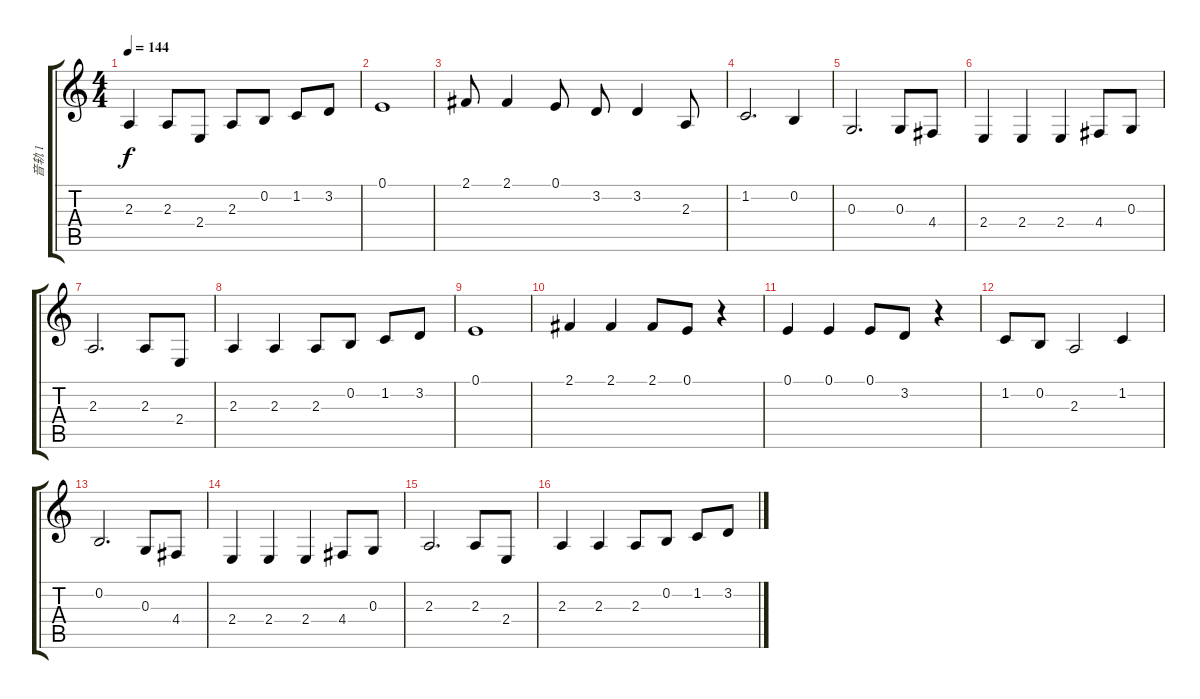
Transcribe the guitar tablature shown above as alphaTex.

\track ("音轨 1" "音轨 1") {instrument electricgrandpiano}
\staff {score tabs}
\tuning (E4 B3 G3 D3 A2 E2) {hide}
\ts (4 4)
\tempo 144
\clef g2
\ks c
2.3.4{dy f} 2.3.8 2.4.8 2.3.8 0.2.8 1.2.8 3.2.8 |
0.1.1 |
2.1.8 2.1.4 0.1.8 3.2.8 3.2.4 2.3.8 |
1.2.2{d} 0.2.4 |
0.3.2{d} 0.3.8 4.4.8 |
2.4.4 2.4.4 2.4.4 4.4.8 0.3.8 |
2.3.2{d} 2.3.8 2.4.8 |
2.3.4 2.3.4 2.3.8 0.2.8 1.2.8 3.2.8 |
0.1.1 |
2.1.4 2.1.4 2.1.8 0.1.8 r.4 |
0.1.4 0.1.4 0.1.8 3.2.8 r.4 |
1.2.8 0.2.8 2.3.2 1.2.4 |
0.2.2{d} 0.3.8 4.4.8 |
2.4.4 2.4.4 2.4.4 4.4.8 0.3.8 |
2.3.2{d} 2.3.8 2.4.8 |
2.3.4 2.3.4 2.3.8 0.2.8 1.2.8 3.2.8
